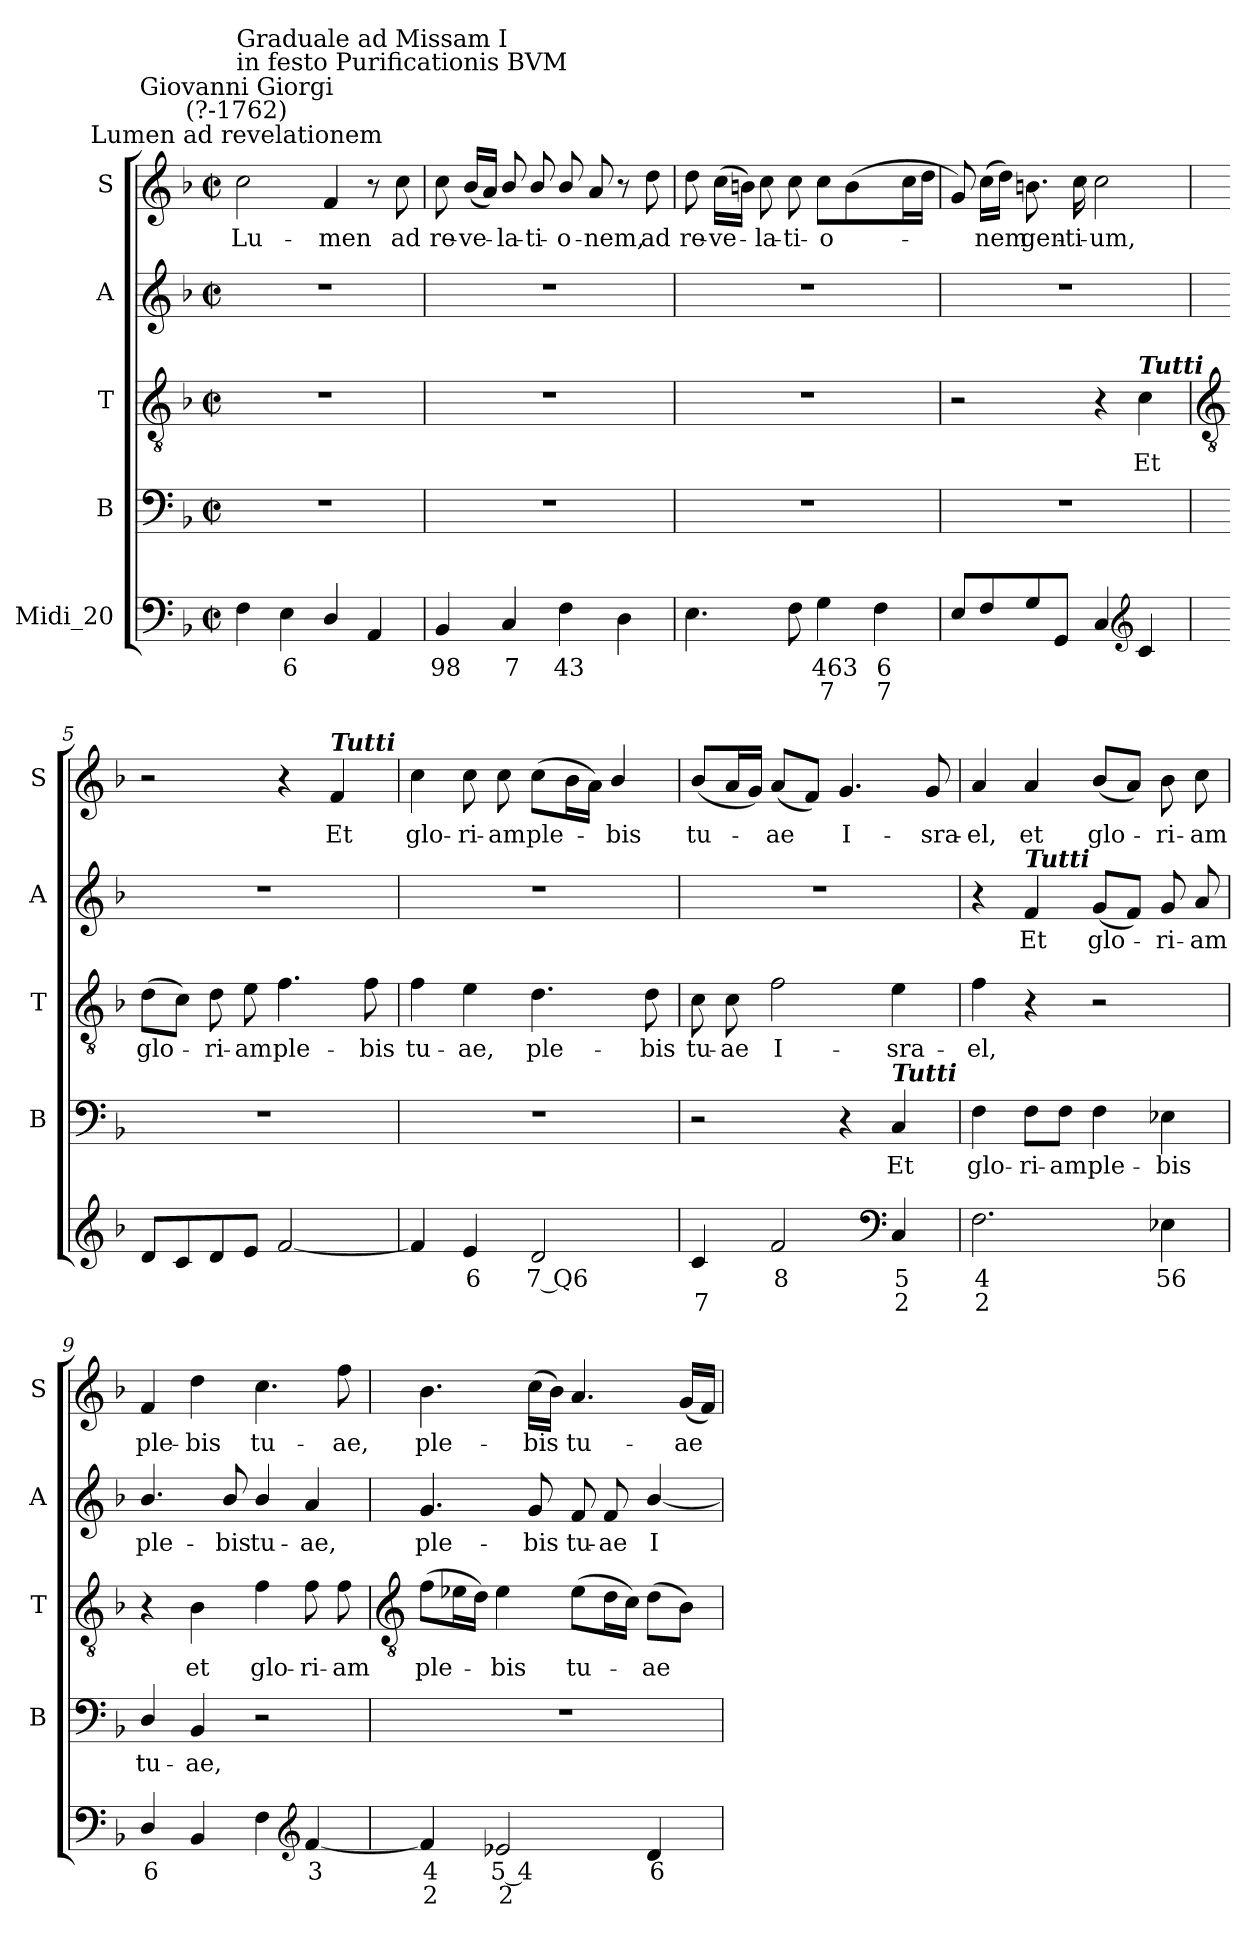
**kern	**text	**text	**kern	**text	**kern	**text	**kern	**text	**kern	**text
*part5	*part5	*part5	*part4	*part4	*part3	*part3	*part2	*part2	*part1	*part1
*staff5	*staff5	*staff5	*staff4	*staff4	*staff3	*staff3	*staff2	*staff2	*staff1	*staff1
*I"Midi_20	*	*	*I"B	*	*I"T	*	*I"A	*	*I"S	*
*	*	*	*I'B	*	*I'T	*	*I'A	*	*I'S	*
*clefF4	*	*	*clefF4	*	*clefGv2	*	*clefG2	*	*clefG2	*
*k[b-]	*	*	*k[b-]	*	*k[b-]	*	*k[b-]	*	*k[b-]	*
*F:	*	*	*F:	*	*F:	*	*F:	*	*F:	*
*M2/2	*	*	*M2/2	*	*M2/2	*	*M2/2	*	*M2/2	*
*met(c|)	*	*	*met(c|)	*	*met(c|)	*	*met(c|)	*	*met(c|)	*
=1	=1	=1	=1	=1	=1	=1	=1	=1	=1	=1
!	!	!	!	!	!	!	!	!	!LO:TX:a:cj:t=Lumen ad revelationem	!
!	!	!	!	!	!	!	!	!	!LO:TX:a:cj:t=Giovanni Giorgi\n(?-1762)	!
!	!	!	!	!	!	!	!	!	!LO:TX:a:t=Graduale ad Missam I\nin festo Purificationis BVM	!
!	!	!	!	!	!	!	!	!	!	!LO:LY:b
4F	.	.	1r	.	1r	.	1r	.	2cc	Lu-
!	!LO:LY:b	!	!	!	!	!	!	!	!	!
4E	6	.	.	.	.	.	.	.	.	.
!	!	!	!	!	!	!	!	!	!	!LO:LY:b
4D/	.	.	.	.	.	.	.	.	4f	-men
4AA	.	.	.	.	.	.	.	.	8r	.
!	!	!	!	!	!	!	!	!	!	!LO:LY:b
.	.	.	.	.	.	.	.	.	8cc	ad
=2	=2	=2	=2	=2	=2	=2	=2	=2	=2	=2
!	!LO:LY:b	!	!	!	!	!	!	!	!	!LO:LY:b
4BB-	98	.	1r	.	1r	.	1r	.	8cc	re-
!	!	!	!	!	!	!	!	!	!	!LO:LY:b
.	.	.	.	.	.	.	.	.	(<16b-LL	-ve-
.	.	.	.	.	.	.	.	.	16aJJ)	.
!	!LO:LY:b	!	!	!	!	!	!	!	!	!LO:LY:b
4C	7	.	.	.	.	.	.	.	8b-/	la-
!	!	!	!	!	!	!	!	!	!	!LO:LY:b
.	.	.	.	.	.	.	.	.	8b-/	-ti-
!	!LO:LY:b	!	!	!	!	!	!	!	!	!LO:LY:b
4F	43	.	.	.	.	.	.	.	8b-/	-o-
!	!	!	!	!	!	!	!	!	!	!LO:LY:b
.	.	.	.	.	.	.	.	.	8a	-nem,
4D	.	.	.	.	.	.	.	.	8r	.
!	!	!	!	!	!	!	!	!	!	!LO:LY:b
.	.	.	.	.	.	.	.	.	8dd	ad
=3	=3	=3	=3	=3	=3	=3	=3	=3	=3	=3
!	!	!	!	!	!	!	!	!	!	!LO:LY:b
4.E	.	.	1r	.	1r	.	1r	.	8dd	re-
!	!	!	!	!	!	!	!	!	!	!LO:LY:b
.	.	.	.	.	.	.	.	.	(>16ccLL	-ve-
.	.	.	.	.	.	.	.	.	16bnJJ)	.
!	!	!	!	!	!	!	!	!	!	!LO:LY:b
.	.	.	.	.	.	.	.	.	8cc	la-
!	!	!	!	!	!	!	!	!	!	!LO:LY:b
8F	.	.	.	.	.	.	.	.	8cc	-ti-
!	!LO:LY:b	!LO:LY:b	!	!	!	!	!	!	!	!LO:LY:b
4G	463	7	.	.	.	.	.	.	8ccL	-o-
.	.	.	.	.	.	.	.	.	(>4b	.
!	!LO:LY:b	!LO:LY:b	!	!	!	!	!	!	!	!
4F	6	7	.	.	.	.	.	.	.	.
.	.	.	.	.	.	.	.	.	16ccL	.
.	.	.	.	.	.	.	.	.	16ddJJ	.
=4	=4	=4	=4	=4	=4	=4	=4	=4	=4	=4
8EL	.	.	1r	.	2r	.	1r	.	8g)	.
!	!	!	!	!	!	!	!	!	!	!LO:LY:b
8F	.	.	.	.	.	.	.	.	(>16ccLL	nem
.	.	.	.	.	.	.	.	.	16ddJJ)	.
!	!	!	!	!	!	!	!	!	!	!LO:LY:b
8G	.	.	.	.	.	.	.	.	8.bn	gen-
8GGJ	.	.	.	.	.	.	.	.	.	.
!	!	!	!	!	!	!	!	!	!	!LO:LY:b
.	.	.	.	.	.	.	.	.	16cc	-ti-
!	!	!	!	!	!	!	!	!	!	!LO:LY:b
4C	.	.	.	.	4r	.	.	.	2cc	-um,
*clefG2	*	*	*	*	*	*	*	*	*	*
!	!	!	!	!	!LO:TX:a:Bi:t=Tutti	!	!	!	!	!
!	!	!	!	!	!	!LO:LY:b	!	!	!	!
4c	.	.	.	.	4c	Et	.	.	.	.
!!LO:LB:g=z
=5	=5	=5	=5	=5	=5	=5	=5	=5	=5	=5
*	*	*	*	*	*clefGv2	*	*	*	*	*
!	!	!	!	!	!	!LO:LY:b	!	!	!	!
8dL	.	.	1r	.	(>8dL	glo-	1r	.	2r	.
8c	.	.	.	.	8cJ)	.	.	.	.	.
!	!	!	!	!	!	!LO:LY:b	!	!	!	!
8d	.	.	.	.	8d	ri-	.	.	.	.
!	!	!	!	!	!	!LO:LY:b	!	!	!	!
8eJ	.	.	.	.	8e	-am	.	.	.	.
!	!	!	!	!	!	!LO:LY:b	!	!	!	!
[2f	.	.	.	.	4.f	ple-	.	.	4r	.
!	!	!	!	!	!	!	!	!	!LO:TX:a:Bi:t=Tutti	!
!	!	!	!	!	!	!	!	!	!	!LO:LY:b
.	.	.	.	.	.	.	.	.	4f	Et
!	!	!	!	!	!	!LO:LY:b	!	!	!	!
.	.	.	.	.	8f	-bis	.	.	.	.
=6	=6	=6	=6	=6	=6	=6	=6	=6	=6	=6
!	!	!	!	!	!	!LO:LY:b	!	!	!	!LO:LY:b
4f]	.	.	1r	.	4f	tu-	1r	.	4cc	glo-
!	!LO:LY:b	!	!	!	!	!LO:LY:b	!	!	!	!LO:LY:b
4e	6	.	.	.	4e	-ae,	.	.	8cc	-ri-
!	!	!	!	!	!	!	!	!	!	!LO:LY:b
.	.	.	.	.	.	.	.	.	8cc	-am
!	!LO:LY:b	!	!	!	!	!LO:LY:b	!	!	!	!LO:LY:b
2d	7 Q6	.	.	.	4.d	ple-	.	.	(>8ccL	ple-
.	.	.	.	.	.	.	.	.	16b-L	.
.	.	.	.	.	.	.	.	.	16aJJ)	.
!	!	!	!	!	!	!	!	!	!	!LO:LY:b
.	.	.	.	.	.	.	.	.	4b-/	bis
!	!	!	!	!	!	!LO:LY:b	!	!	!	!
.	.	.	.	.	8d	-bis	.	.	.	.
=7	=7	=7	=7	=7	=7	=7	=7	=7	=7	=7
!	!	!LO:LY:b	!	!	!	!LO:LY:b	!	!	!	!LO:LY:b
4c	.	7	2r	.	8c	tu-	1r	.	(<8b-L	tu-
!	!	!	!	!	!	!LO:LY:b	!	!	!	!
.	.	.	.	.	8c	-ae	.	.	16aL	.
.	.	.	.	.	.	.	.	.	16gJJ)	.
!	!LO:LY:b	!	!	!	!	!LO:LY:b	!	!	!	!LO:LY:b
2f	8	.	.	.	2f	I-	.	.	(<8aL	ae
.	.	.	.	.	.	.	.	.	8fJ)	.
!	!	!	!	!	!	!	!	!	!	!LO:LY:b
.	.	.	4r	.	.	.	.	.	4.g	I-
*clefF4	*	*	*	*	*	*	*	*	*	*
!	!	!	!LO:TX:a:Bi:t=Tutti	!	!	!	!	!	!	!
!	!LO:LY:b	!LO:LY:b	!	!LO:LY:b	!	!LO:LY:b	!	!	!	!
4C	5	2	4C	Et	4e	-sra-	.	.	.	.
!	!	!	!	!	!	!	!	!	!	!LO:LY:b
.	.	.	.	.	.	.	.	.	8g	-sra-
=8	=8	=8	=8	=8	=8	=8	=8	=8	=8	=8
!	!LO:LY:b	!LO:LY:b	!	!LO:LY:b	!	!LO:LY:b	!	!	!	!LO:LY:b
2.F	4	2	4F	glo-	4f	-el,	4r	.	4a	-el,
!	!	!	!	!	!	!	!LO:TX:a:Bi:t=Tutti	!	!	!
!	!	!	!	!LO:LY:b	!	!	!	!LO:LY:b	!	!LO:LY:b
.	.	.	8F\L	-ri-	4r	.	4f	Et	4a	et
!	!	!	!	!LO:LY:b	!	!	!	!	!	!
.	.	.	8F\J	-am	.	.	.	.	.	.
!	!	!	!	!LO:LY:b	!	!	!	!LO:LY:b	!	!LO:LY:b
.	.	.	4F	ple-	2r	.	(<8gL	glo-	(<8b-L	glo-
.	.	.	.	.	.	.	8fJ)	.	8aJ)	.
!	!LO:LY:b	!	!	!LO:LY:b	!	!	!	!LO:LY:b	!	!LO:LY:b
4E-X	56	.	4E-X	-bis	.	.	8g	ri-	8b-	ri-
!	!	!	!	!	!	!	!	!LO:LY:b	!	!LO:LY:b
.	.	.	.	.	.	.	8a	-am	8cc	-am
=9	=9	=9	=9	=9	=9	=9	=9	=9	=9	=9
!	!LO:LY:b	!	!	!LO:LY:b	!	!	!	!LO:LY:b	!	!LO:LY:b
4D/	6	.	4D/	tu-	4r	.	4.b-/	ple-	4f	ple-
!	!	!	!	!LO:LY:b	!	!LO:LY:b	!	!	!	!LO:LY:b
4BB-	.	.	4BB-	-ae,	4B-	et	.	.	4dd	-bis
!	!	!	!	!	!	!	!	!LO:LY:b	!	!
.	.	.	.	.	.	.	8b-/	-bis	.	.
!	!	!	!	!	!	!LO:LY:b	!	!LO:LY:b	!	!LO:LY:b
4F	.	.	2r	.	4f	glo-	4b-/	tu-	4.cc	tu-
*clefG2	*	*	*	*	*	*	*	*	*	*
!	!LO:LY:b	!	!	!	!	!LO:LY:b	!	!LO:LY:b	!	!
[4f	3	.	.	.	8f	-ri-	4a	-ae,	.	.
!	!	!	!	!	!	!LO:LY:b	!	!	!	!LO:LY:b
.	.	.	.	.	8f	-am	.	.	8ff	-ae,
!!LO:LB:g=z
=10	=10	=10	=10	=10	=10	=10	=10	=10	=10	=10
*	*	*	*	*	*clefGv2	*	*	*	*	*
!	!LO:LY:b	!LO:LY:b	!	!	!	!LO:LY:b	!	!LO:LY:b	!	!LO:LY:b
4f]	4	2	1r	.	(>8fL	ple-	4.g	ple-	4.b-	ple-
.	.	.	.	.	16e-XL	.	.	.	.	.
.	.	.	.	.	16dJJ)	.	.	.	.	.
!	!LO:LY:b	!LO:LY:b	!	!	!	!LO:LY:b	!	!	!	!
2e-X	5 4	2	.	.	4e-	bis	.	.	.	.
!	!	!	!	!	!	!	!	!LO:LY:b	!	!LO:LY:b
.	.	.	.	.	.	.	8g	-bis	(>16ccLL	-bis
.	.	.	.	.	.	.	.	.	16b-JJ)	.
!	!	!	!	!	!	!LO:LY:b	!	!LO:LY:b	!	!LO:LY:b
.	.	.	.	.	(>8e-L	tu-	8f	tu-	4.a	tu-
!	!	!	!	!	!	!	!	!LO:LY:b	!	!
.	.	.	.	.	16dL	.	8f	-ae	.	.
.	.	.	.	.	16cJJ)	.	.	.	.	.
!	!LO:LY:b	!	!	!	!	!LO:LY:b	!	!LO:LY:b	!	!
4d	6	.	.	.	(>8dL	ae	[4b-/	I-	.	.
!	!	!	!	!	!	!	!	!	!	!LO:LY:b
.	.	.	.	.	8B-J)	.	.	.	(<16gLL	-ae
.	.	.	.	.	.	.	.	.	16fJJ)	.
=	=	=	=	=	=	=	=	=	=	=
*-	*-	*-	*-	*-	*-	*-	*-	*-	*-	*-
